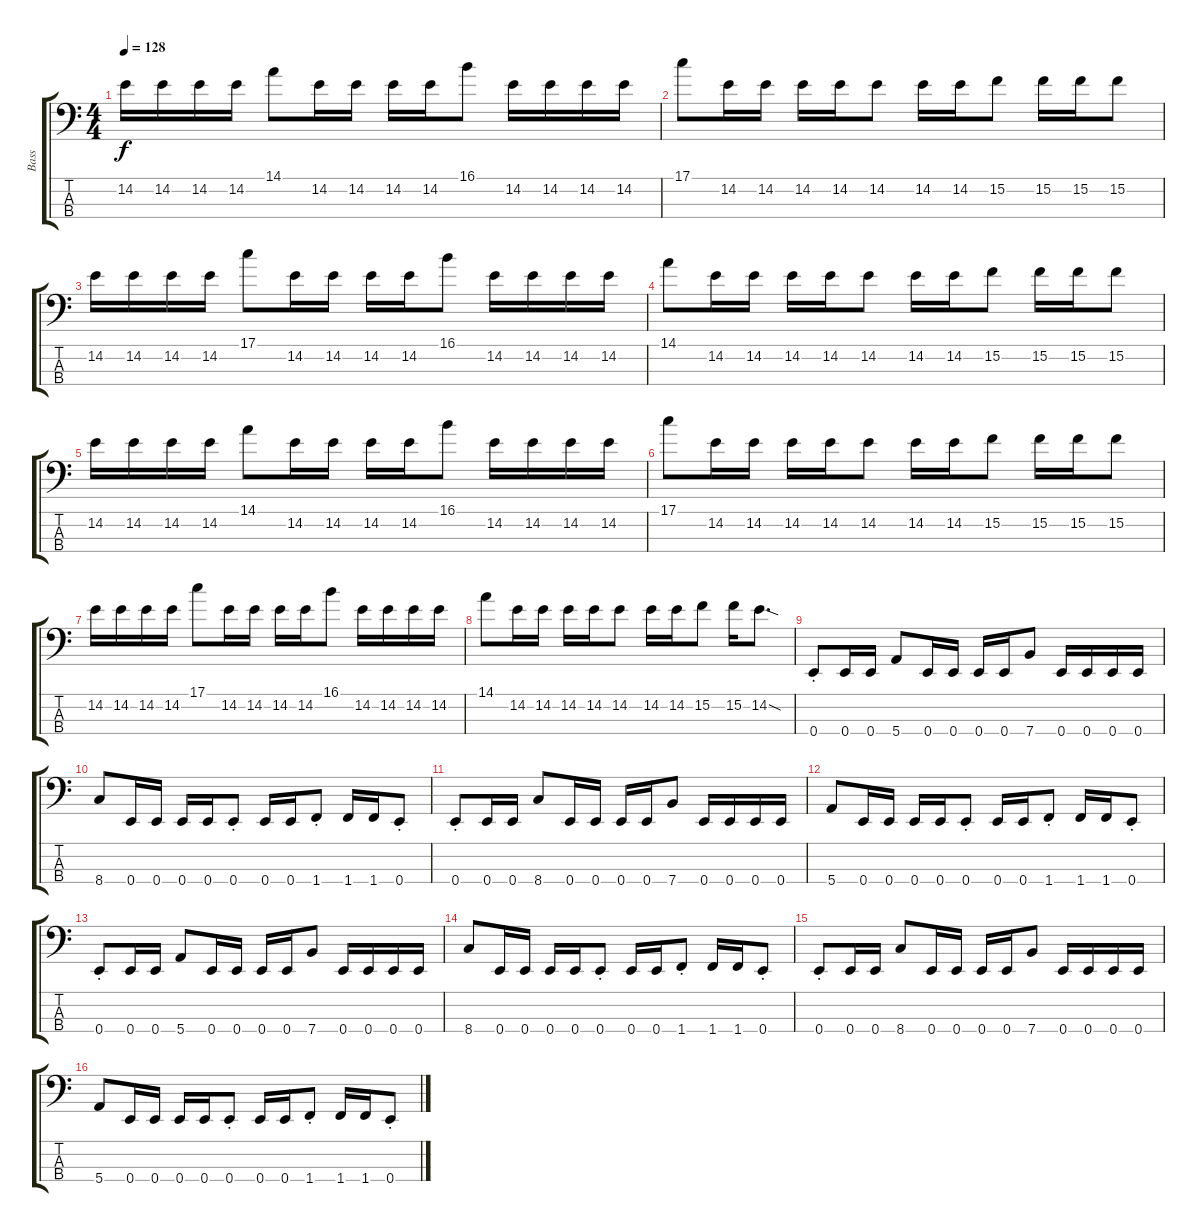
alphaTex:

\track ("Bass" "Bass") {solo instrument electricbassfinger}
\staff {score tabs}
\tuning (G2 D2 A1 E1) {hide}
\ts (4 4)
\tempo 128
\clef f4
\ks c
14.2.16{dy f} 14.2.16 14.2.16 14.2.16 14.1.8 14.2.16 14.2.16 14.2.16 14.2.16 16.1.8 14.2.16 14.2.16 14.2.16 14.2.16 |
17.1.8 14.2.16 14.2.16 14.2.16 14.2.16 14.2.8 14.2.16 14.2.16 15.2.8 15.2.16 15.2.16 15.2.8 |
14.2.16 14.2.16 14.2.16 14.2.16 17.1.8 14.2.16 14.2.16 14.2.16 14.2.16 16.1.8 14.2.16 14.2.16 14.2.16 14.2.16 |
14.1.8 14.2.16 14.2.16 14.2.16 14.2.16 14.2.8 14.2.16 14.2.16 15.2.8 15.2.16 15.2.16 15.2.8 |
14.2.16 14.2.16 14.2.16 14.2.16 14.1.8 14.2.16 14.2.16 14.2.16 14.2.16 16.1.8 14.2.16 14.2.16 14.2.16 14.2.16 |
17.1.8 14.2.16 14.2.16 14.2.16 14.2.16 14.2.8 14.2.16 14.2.16 15.2.8 15.2.16 15.2.16 15.2.8 |
14.2.16 14.2.16 14.2.16 14.2.16 17.1.8 14.2.16 14.2.16 14.2.16 14.2.16 16.1.8 14.2.16 14.2.16 14.2.16 14.2.16 |
14.1.8 14.2.16 14.2.16 14.2.16 14.2.16 14.2.8 14.2.16 14.2.16 15.2.8 15.2.16 14.2{sod}.8{d} |
0.4{st}.8{volume 10 instrument electricbassfinger} 0.4.16 0.4.16 5.4.8 0.4.16 0.4.16 0.4.16 0.4.16 7.4.8 0.4.16 0.4.16 0.4.16 0.4.16 |
8.4.8 0.4.16 0.4.16 0.4.16 0.4.16 0.4{st}.8 0.4.16 0.4.16 1.4{st}.8 1.4.16 1.4.16 0.4{st}.8 |
0.4{st}.8 0.4.16 0.4.16 8.4.8 0.4.16 0.4.16 0.4.16 0.4.16 7.4.8 0.4.16 0.4.16 0.4.16 0.4.16 |
5.4.8 0.4.16 0.4.16 0.4.16 0.4.16 0.4{st}.8 0.4.16 0.4.16 1.4{st}.8 1.4.16 1.4.16 0.4{st}.8 |
0.4{st}.8 0.4.16 0.4.16 5.4.8 0.4.16 0.4.16 0.4.16 0.4.16 7.4.8 0.4.16 0.4.16 0.4.16 0.4.16 |
8.4.8 0.4.16 0.4.16 0.4.16 0.4.16 0.4{st}.8 0.4.16 0.4.16 1.4{st}.8 1.4.16 1.4.16 0.4{st}.8 |
0.4{st}.8 0.4.16 0.4.16 8.4.8 0.4.16 0.4.16 0.4.16 0.4.16 7.4.8 0.4.16 0.4.16 0.4.16 0.4.16 |
5.4.8 0.4.16 0.4.16 0.4.16 0.4.16 0.4{st}.8 0.4.16 0.4.16 1.4{st}.8 1.4.16 1.4.16 0.4{st}.8
